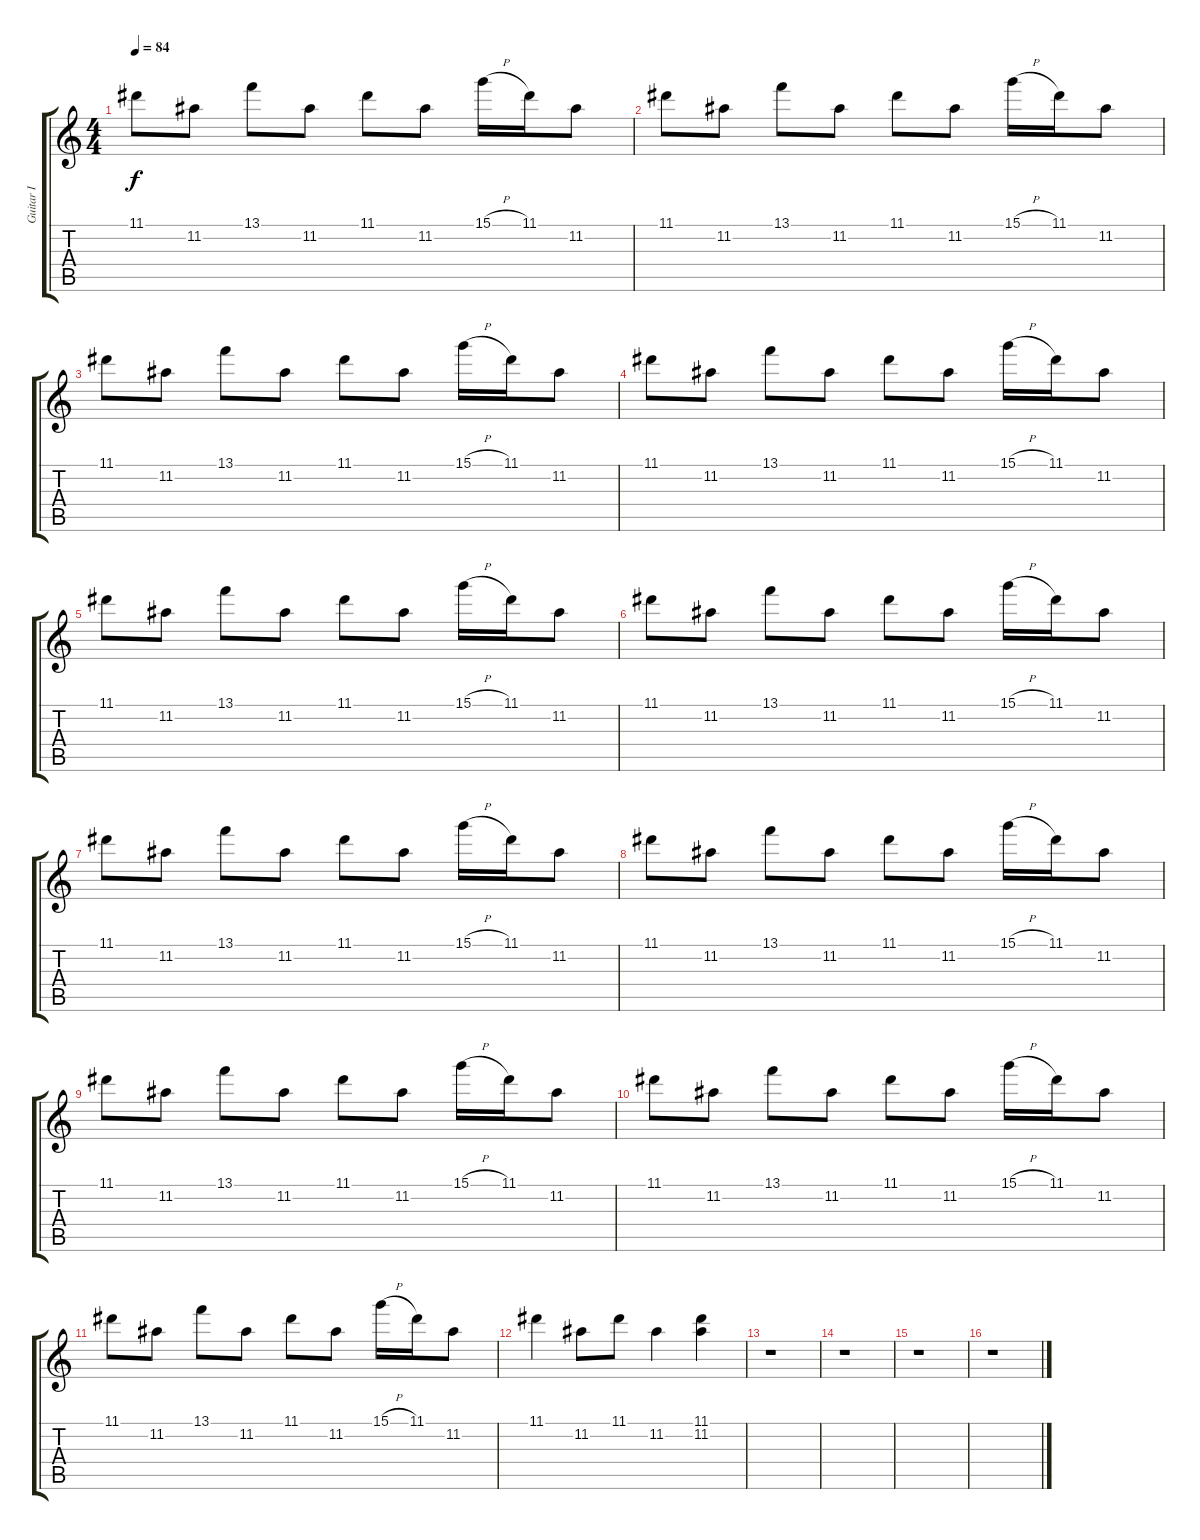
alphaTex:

\track ("Guitar I" "Guitar I") {instrument electricguitarclean}
\staff {score tabs}
\tuning (E4 B3 G3 D3 A2 E2) {hide}
\ts (4 4)
\tempo 84
\clef g2
\ks c
11.1.8{dy f instrument electricguitarclean} 11.2.8 13.1.8 11.2.8 11.1.8 11.2.8 15.1{h}.16 11.1.16 11.2.8 |
11.1.8 11.2.8 13.1.8 11.2.8 11.1.8 11.2.8 15.1{h}.16 11.1.16 11.2.8 |
11.1.8 11.2.8 13.1.8 11.2.8 11.1.8 11.2.8 15.1{h}.16 11.1.16 11.2.8 |
11.1.8 11.2.8 13.1.8 11.2.8 11.1.8 11.2.8 15.1{h}.16 11.1.16 11.2.8 |
11.1.8 11.2.8 13.1.8 11.2.8 11.1.8 11.2.8 15.1{h}.16 11.1.16 11.2.8 |
11.1.8 11.2.8 13.1.8 11.2.8 11.1.8 11.2.8 15.1{h}.16 11.1.16 11.2.8 |
11.1.8 11.2.8 13.1.8 11.2.8 11.1.8 11.2.8 15.1{h}.16 11.1.16 11.2.8 |
11.1.8 11.2.8 13.1.8 11.2.8 11.1.8 11.2.8 15.1{h}.16 11.1.16 11.2.8 |
11.1.8 11.2.8 13.1.8 11.2.8 11.1.8 11.2.8 15.1{h}.16 11.1.16 11.2.8 |
11.1.8 11.2.8 13.1.8 11.2.8 11.1.8 11.2.8 15.1{h}.16 11.1.16 11.2.8 |
11.1.8 11.2.8 13.1.8 11.2.8 11.1.8 11.2.8 15.1{h}.16 11.1.16 11.2.8 |
11.1.4 11.2.8 11.1.8 11.2.4 (11.1 11.2).4 |
r.1 |
r.1 |
r.1 |
r.1
